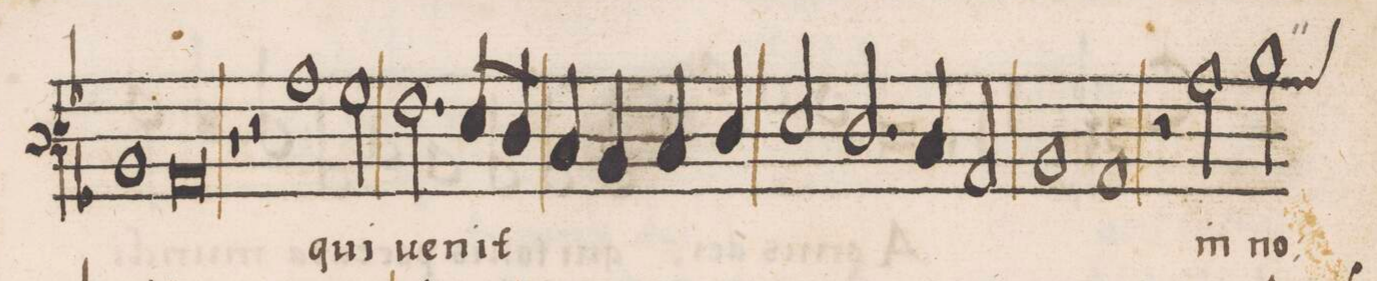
**kern	**text
*I"BASSVS	*
*clefF3	*
*k[b-B-]	*
*met(C|)	*
*M2/1	*
1D	.
=90-	=90-
0C	-tus
*	*Xij
=91-	=91-
1r	.
2r	.
1c\	qui-
=92-	=92-
2B-\	.
2.A\	-ue-
8G/L	-nit
8F/J	.
=93-	=93-
4E/	.
4D/	.
4E/	.
4F/	.
2G/	.
2.F/	.
=94-	=94-
4E/	.
2C/	.
1D	.
=95-	=95-
1C	.
2r	.
2c\	in
=96-	=96-
*custos:c	*
2d\	no-
*-	*-
